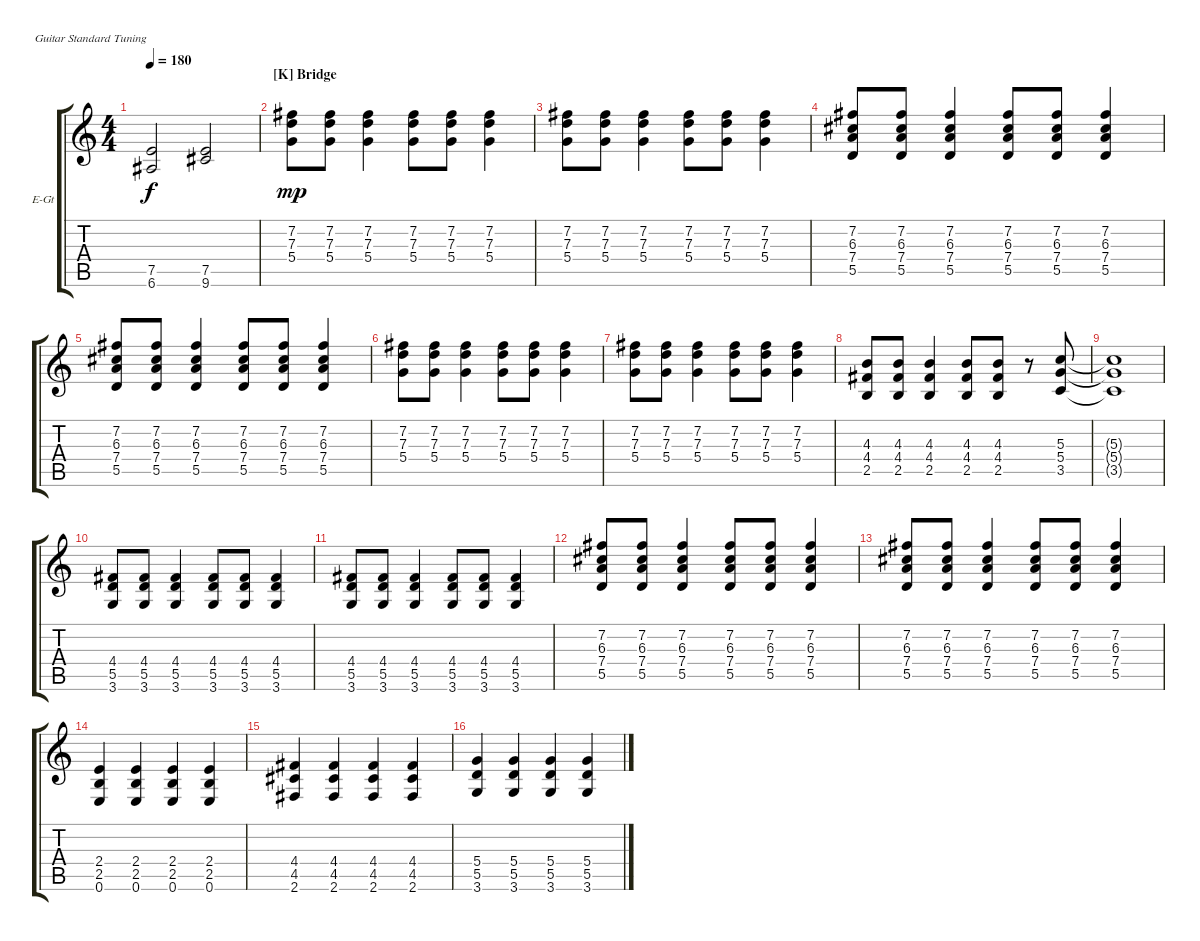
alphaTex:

\defaultSystemsLayout 4
\bracketExtendMode groupsimilarinstruments
\firstSystemTrackNameOrientation horizontal
\otherSystemsTrackNameOrientation horizontal
\track ("Rhythm Guitar" "E-Gt") {instrument overdrivenguitar}
\staff {score tabs}
\tuning (E4 B3 G3 D3 A2 E2)
\ts (4 4)
\tempo 180
\clef g2
\ks c
(6.6 7.5).2{dy f} (9.6 7.5).2 |
\section ("K" "Bridge")
(5.4 7.3 7.2).8{dy mp} (5.4 7.3 7.2).8 (5.4 7.3 7.2).4 (5.4 7.3 7.2).8 (5.4 7.3 7.2).8 (5.4 7.3 7.2).4 |
(5.4 7.3 7.2).8 (5.4 7.3 7.2).8 (5.4 7.3 7.2).4 (5.4 7.3 7.2).8 (5.4 7.3 7.2).8 (5.4 7.3 7.2).4 |
(5.5 7.4 6.3 7.2).8 (5.5 7.4 6.3 7.2).8 (5.5 7.4 6.3 7.2).4 (5.5 7.4 6.3 7.2).8 (5.5 7.4 6.3 7.2).8 (5.5 7.4 6.3 7.2).4 |
(5.5 7.4 6.3 7.2).8 (5.5 7.4 6.3 7.2).8 (5.5 7.4 6.3 7.2).4 (5.5 7.4 6.3 7.2).8 (5.5 7.4 6.3 7.2).8 (5.5 7.4 6.3 7.2).4 |
(5.4 7.3 7.2).8 (5.4 7.3 7.2).8 (5.4 7.3 7.2).4 (5.4 7.3 7.2).8 (5.4 7.3 7.2).8 (5.4 7.3 7.2).4 |
(5.4 7.3 7.2).8 (5.4 7.3 7.2).8 (5.4 7.3 7.2).4 (5.4 7.3 7.2).8 (5.4 7.3 7.2).8 (5.4 7.3 7.2).4 |
(2.5 4.4 4.3).8 (4.3 4.4 2.5).8 (2.5 4.4 4.3).4 (4.3 4.4 2.5).8 (2.5 4.4 4.3).8 r.8 (3.5 5.4 5.3).8 |
(3.5{t} 5.4{t} 5.3{t}).1 |
(3.6 5.5 4.4).8 (4.4 5.5 3.6).8 (3.6 5.5 4.4).4 (3.6 5.5 4.4).8 (4.4 5.5 3.6).8 (3.6 5.5 4.4).4 |
(3.6 5.5 4.4).8 (4.4 5.5 3.6).8 (3.6 5.5 4.4).4 (3.6 5.5 4.4).8 (4.4 5.5 3.6).8 (3.6 5.5 4.4).4 |
(5.5 7.4 6.3 7.2).8 (5.5 7.4 6.3 7.2).8 (5.5 7.4 6.3 7.2).4 (5.5 7.4 6.3 7.2).8 (5.5 7.4 6.3 7.2).8 (5.5 7.4 6.3 7.2).4 |
(5.5 7.4 6.3 7.2).8 (5.5 7.4 6.3 7.2).8 (5.5 7.4 6.3 7.2).4 (5.5 7.4 6.3 7.2).8 (5.5 7.4 6.3 7.2).8 (5.5 7.4 6.3 7.2).4 |
(0.6 2.5 2.4).4 (2.4 2.5 0.6).4 (2.5 2.4 0.6).4 (2.4 2.5 0.6).4 |
(2.6 4.5 4.4).4 (4.4 4.5 2.6).4 (4.5 4.4 2.6).4 (4.4 4.5 2.6).4 |
(3.6 5.5 5.4).4 (5.4 5.5 3.6).4 (5.5 5.4 3.6).4 (5.4 5.5 3.6).4
